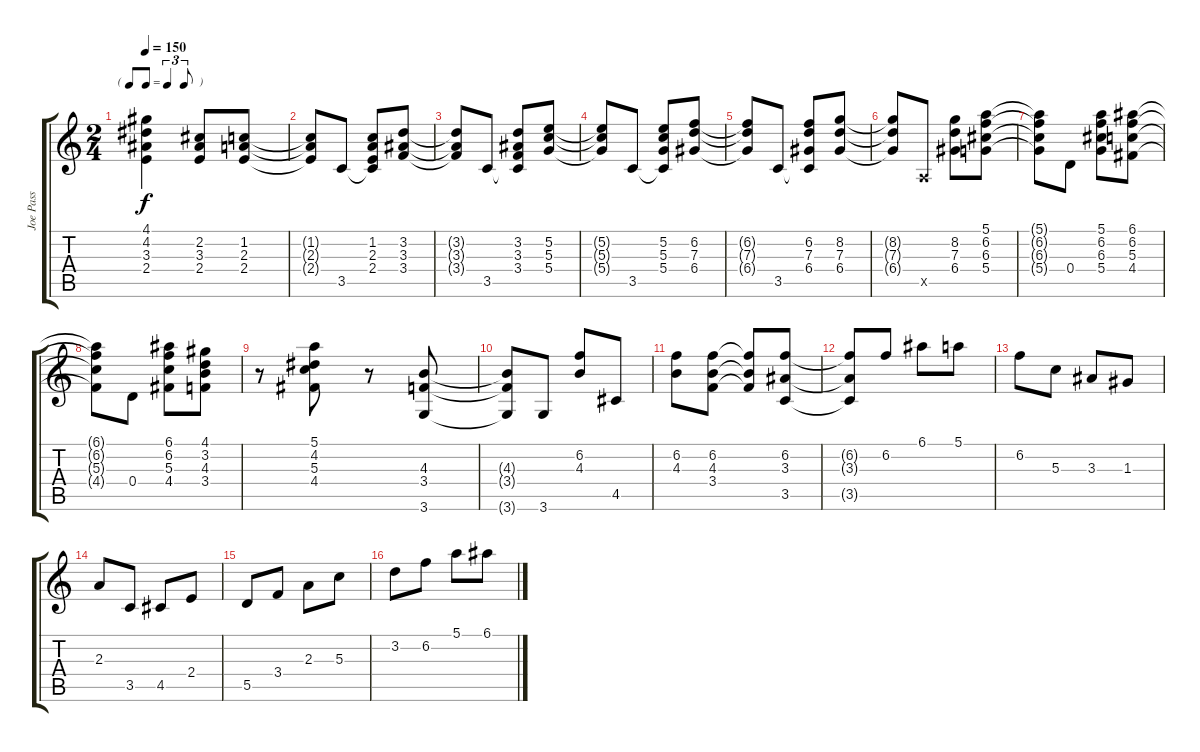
\track ("Joe Pass" "Joe Pass") {instrument acousticguitarsteel}
\staff {score tabs}
\tuning (E4 B3 G3 D3 A2 E2) {hide}
\ts (2 4)
\tf triplet8th
\tempo 150
\clef g2
\ks c
(4.1{t} 4.2{t} 3.3{t} 2.4{t}).4{dy f} (2.2 3.3 2.4).8 (1.2 2.3 2.4).8 |
(1.2{t} 2.3{t} 2.4{t}).8 3.5.8 (1.2 2.3 2.4 3.5{t}).8 (3.2 3.3 3.4).8 |
(3.2{t} 3.3{t} 3.4{t}).8 3.5.8 (3.2 3.3 3.4 3.5{t}).8 (5.2 5.3 5.4).8 |
(5.2{t} 5.3{t} 5.4{t}).8 3.5.8 (5.2 5.3 5.4 3.5{t}).8 (6.2 7.3 6.4).8 |
(6.2{t} 7.3{t} 6.4{t}).8 3.5.8 (6.2 7.3 6.4 3.5{t}).8 (8.2 7.3 6.4).8 |
(8.2{t} 7.3{t} 6.4{t}).8 0.5{x}.8 (8.2 7.3 6.4).8 (5.1 6.2 6.3 5.4).8 |
(5.1{t} 6.2{t} 6.3{t} 5.4{t}).8 0.4.8 (5.1 6.2 6.3 5.4).8 (6.1 6.2 5.3 4.4).8 |
(6.1{t} 6.2{t} 5.3{t} 4.4{t}).8 0.4.8 (6.1 6.2 5.3 4.4).8 (4.1 3.2 4.3 3.4).8 |
r.8 (5.1 4.2 5.3 4.4).8 r.8 (4.3 3.4 3.6).8 |
(4.3{t} 3.4{t} 3.6{t}).8 3.6.8 (6.2 4.3).8 4.5.8 |
(6.2 4.3).8 (6.2 4.3 3.4).8 (6.2{t} 4.3{t} 3.4{t}).8 (6.2 3.3 3.5).8 |
(6.2{t} 3.3{t} 3.5{t}).8 6.2.8 6.1.8 5.1.8 |
6.2.8 5.3.8 3.3.8 1.3.8 |
2.3.8 3.5.8 4.5.8 2.4.8 |
5.5.8 3.4.8 2.3.8 5.3.8 |
3.2.8 6.2.8 5.1.8 6.1.8
